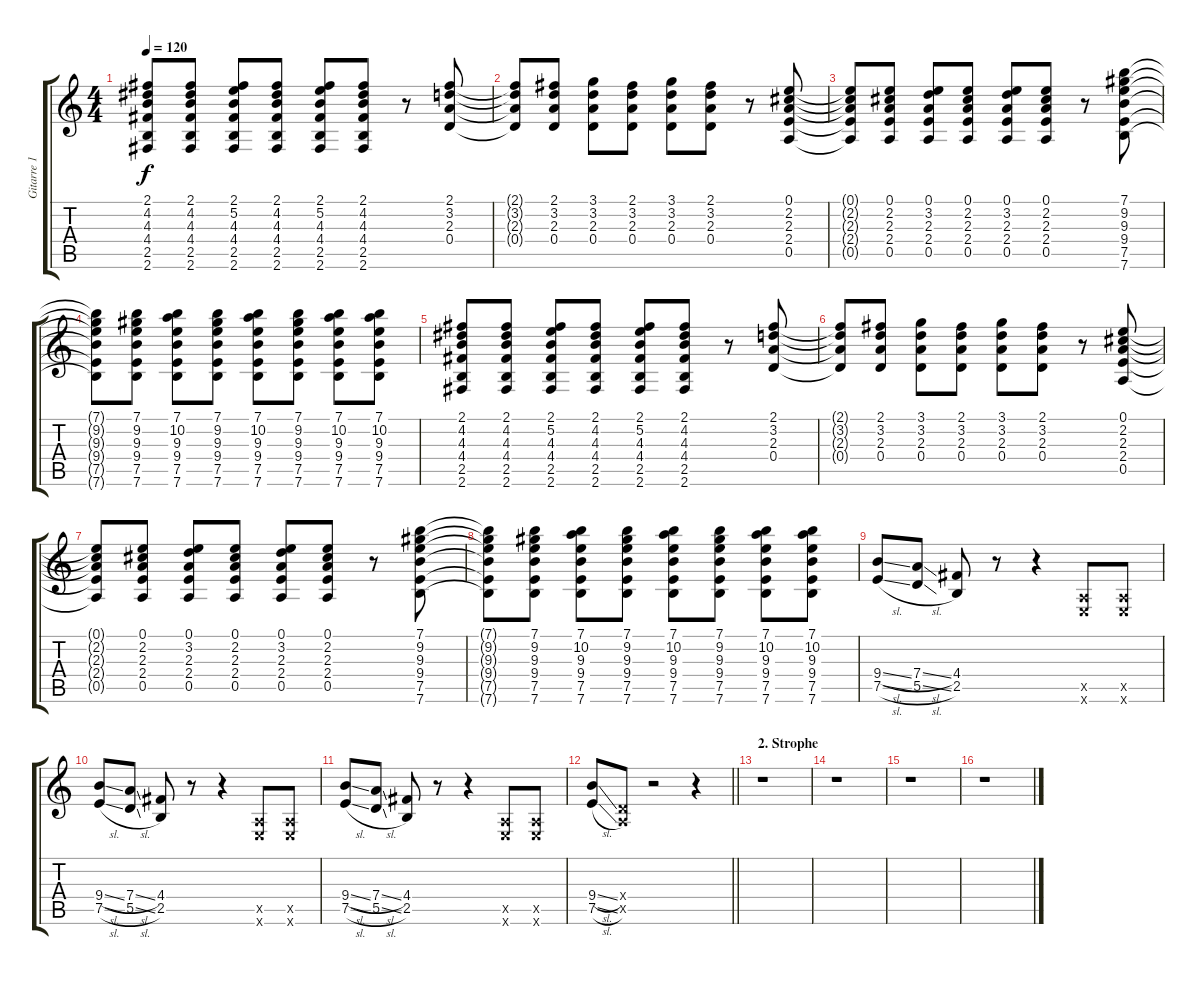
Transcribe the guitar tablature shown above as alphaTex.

\track ("Gitarre 1" "Gitarre 1") {instrument overdrivenguitar}
\staff {score tabs}
\tuning (E4 B3 G3 D3 A2 E2) {hide}
\ts (4 4)
\tempo 120
\clef g2
\ks c
(2.1 4.2 4.3 4.4 2.5 2.6).8{dy f} (2.1 4.2 4.3 4.4 2.5 2.6).8 (2.1 5.2 4.3 4.4 2.5 2.6).8 (2.1 4.2 4.3 4.4 2.5 2.6).8 (2.1 5.2 4.3 4.4 2.5 2.6).8 (2.1 4.2 4.3 4.4 2.5 2.6).8 r.8 (2.1 3.2 2.3 0.4).8 |
(2.1{t} 3.2{t} 2.3{t} 0.4{t}).8 (2.1 3.2 2.3 0.4).8 (3.1 3.2 2.3 0.4).8 (2.1 3.2 2.3 0.4).8 (3.1 3.2 2.3 0.4).8 (2.1 3.2 2.3 0.4).8 r.8 (0.1 2.2 2.3 2.4 0.5).8 |
(0.1{t} 2.2{t} 2.3{t} 2.4{t} 0.5{t}).8 (0.1 2.2 2.3 2.4 0.5).8 (0.1 3.2 2.3 2.4 0.5).8 (0.1 2.2 2.3 2.4 0.5).8 (0.1 3.2 2.3 2.4 0.5).8 (0.1 2.2 2.3 2.4 0.5).8 r.8 (7.1 9.2 9.3 9.4 7.5 7.6).8 |
(7.1{t} 9.2{t} 9.3{t} 9.4{t} 7.5{t} 7.6{t}).8 (7.1 9.2 9.3 9.4 7.5 7.6).8 (7.1 10.2 9.3 9.4 7.5 7.6).8 (7.1 9.2 9.3 9.4 7.5 7.6).8 (7.1 10.2 9.3 9.4 7.5 7.6).8 (7.1 9.2 9.3 9.4 7.5 7.6).8 (7.1 10.2 9.3 9.4 7.5 7.6).8 (7.1 10.2 9.3 9.4 7.5 7.6).8 |
(2.1 4.2 4.3 4.4 2.5 2.6).8 (2.1 4.2 4.3 4.4 2.5 2.6).8 (2.1 5.2 4.3 4.4 2.5 2.6).8 (2.1 4.2 4.3 4.4 2.5 2.6).8 (2.1 5.2 4.3 4.4 2.5 2.6).8 (2.1 4.2 4.3 4.4 2.5 2.6).8 r.8 (2.1 3.2 2.3 0.4).8 |
(2.1{t} 3.2{t} 2.3{t} 0.4{t}).8 (2.1 3.2 2.3 0.4).8 (3.1 3.2 2.3 0.4).8 (2.1 3.2 2.3 0.4).8 (3.1 3.2 2.3 0.4).8 (2.1 3.2 2.3 0.4).8 r.8 (0.1 2.2 2.3 2.4 0.5).8 |
(0.1{t} 2.2{t} 2.3{t} 2.4{t} 0.5{t}).8 (0.1 2.2 2.3 2.4 0.5).8 (0.1 3.2 2.3 2.4 0.5).8 (0.1 2.2 2.3 2.4 0.5).8 (0.1 3.2 2.3 2.4 0.5).8 (0.1 2.2 2.3 2.4 0.5).8 r.8 (7.1 9.2 9.3 9.4 7.5 7.6).8 |
(7.1{t} 9.2{t} 9.3{t} 9.4{t} 7.5{t} 7.6{t}).8 (7.1 9.2 9.3 9.4 7.5 7.6).8 (7.1 10.2 9.3 9.4 7.5 7.6).8 (7.1 9.2 9.3 9.4 7.5 7.6).8 (7.1 10.2 9.3 9.4 7.5 7.6).8 (7.1 9.2 9.3 9.4 7.5 7.6).8 (7.1 10.2 9.3 9.4 7.5 7.6).8 (7.1 10.2 9.3 9.4 7.5 7.6).8 |
(9.4{sl} 7.5{sl}).8 (7.4{sl} 5.5{sl}).8 (4.4 2.5).8 r.8 r.4 (0.5{x} 0.6{x}).8 (0.5{x} 0.6{x}).8 |
(9.4{sl} 7.5{sl}).8 (7.4{sl} 5.5{sl}).8 (4.4 2.5).8 r.8 r.4 (0.5{x} 0.6{x}).8 (0.5{x} 0.6{x}).8 |
(9.4{sl} 7.5{sl}).8 (7.4{sl} 5.5{sl}).8 (4.4 2.5).8 r.8 r.4 (0.5{x} 0.6{x}).8 (0.5{x} 0.6{x}).8 |
\barLineRight lightlight
(9.4{sl} 7.5{sl}).8 (0.4{x} 0.5{x}).8 r.2 r.4 |
\section ("" "2. Strophe")
r.1 |
r.1 |
r.1 |
r.1
